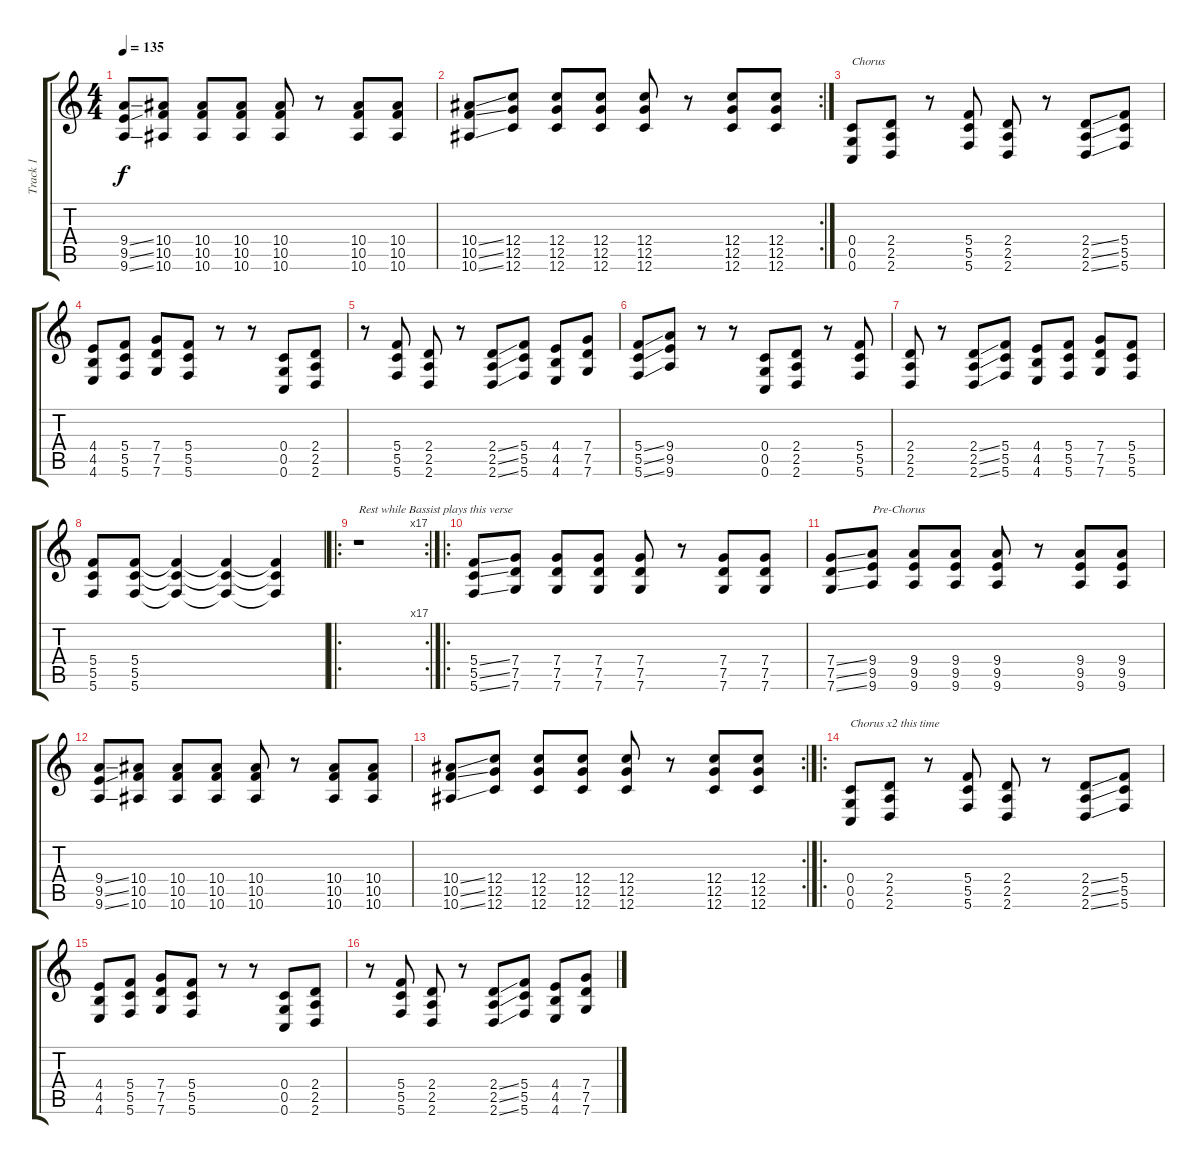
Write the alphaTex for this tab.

\track ("Track 1" "Track 1") {instrument distortionguitar}
\staff {score tabs}
\tuning (E4 C4 G3 C3 G2 C2) {hide}
\ts (4 4)
\tempo 135
\clef g2
\ks c
(9.4{ss} 9.5{ss} 9.6{ss}).8{dy f} (10.4 10.5 10.6).8 (10.4 10.5 10.6).8 (10.4 10.5 10.6).8 (10.4 10.5 10.6).8 r.8 (10.4 10.5 10.6).8 (10.4 10.5 10.6).8 |
\rc 2
(10.4{ss} 10.5{ss} 10.6{ss}).8 (12.4 12.5 12.6).8 (12.4 12.5 12.6).8 (12.4 12.5 12.6).8 (12.4 12.5 12.6).8 r.8 (12.4 12.5 12.6).8 (12.4 12.5 12.6).8 |
(0.4 0.5 0.6).8{txt "Chorus"} (2.4 2.5 2.6).8 r.8 (5.4 5.5 5.6).8 (2.4 2.5 2.6).8 r.8 (2.4{ss} 2.5{ss} 2.6{ss}).8 (5.4 5.5 5.6).8 |
(4.4 4.5 4.6).8 (5.4 5.5 5.6).8 (7.4 7.5 7.6).8 (5.4 5.5 5.6).8 r.8 r.8 (0.4 0.5 0.6).8 (2.4 2.5 2.6).8 |
r.8 (5.4 5.5 5.6).8 (2.4 2.5 2.6).8 r.8 (2.4{ss} 2.5{ss} 2.6{ss}).8 (5.4 5.5 5.6).8 (4.4 4.5 4.6).8 (7.4 7.5 7.6).8 |
(5.4{ss} 5.5{ss} 5.6{ss}).8 (9.4 9.5 9.6).8 r.8 r.8 (0.4 0.5 0.6).8 (2.4 2.5 2.6).8 r.8 (5.4 5.5 5.6).8 |
(2.4 2.5 2.6).8 r.8 (2.4{ss} 2.5{ss} 2.6{ss}).8 (5.4 5.5 5.6).8 (4.4 4.5 4.6).8 (5.4 5.5 5.6).8 (7.4 7.5 7.6).8 (5.4 5.5 5.6).8 |
(5.4 5.5 5.6).8 (5.4 5.5 5.6).8 (5.4{t} 5.5{t} 5.6{t}).4 (5.4{t} 5.5{t} 5.6{t}).4 (5.4{t} 5.5{t} 5.6{t}).4 |
\ro
\rc 17
r.1{txt "Rest while Bassist plays this verse"} |
\ro
(5.4{ss} 5.5{ss} 5.6{ss}).8 (7.4 7.5 7.6).8 (7.4 7.5 7.6).8 (7.4 7.5 7.6).8 (7.4 7.5 7.6).8 r.8 (7.4 7.5 7.6).8 (7.4 7.5 7.6).8 |
(7.4{ss} 7.5{ss} 7.6{ss}).8 (9.4 9.5 9.6).8{txt "Pre-Chorus"} (9.4 9.5 9.6).8 (9.4 9.5 9.6).8 (9.4 9.5 9.6).8 r.8 (9.4 9.5 9.6).8 (9.4 9.5 9.6).8 |
(9.4{ss} 9.5{ss} 9.6{ss}).8 (10.4 10.5 10.6).8 (10.4 10.5 10.6).8 (10.4 10.5 10.6).8 (10.4 10.5 10.6).8 r.8 (10.4 10.5 10.6).8 (10.4 10.5 10.6).8 |
\rc 2
(10.4{ss} 10.5{ss} 10.6{ss}).8 (12.4 12.5 12.6).8 (12.4 12.5 12.6).8 (12.4 12.5 12.6).8 (12.4 12.5 12.6).8 r.8 (12.4 12.5 12.6).8 (12.4 12.5 12.6).8 |
\ro
(0.4 0.5 0.6).8{txt "Chorus x2 this time"} (2.4 2.5 2.6).8 r.8 (5.4 5.5 5.6).8 (2.4 2.5 2.6).8 r.8 (2.4{ss} 2.5{ss} 2.6{ss}).8 (5.4 5.5 5.6).8 |
(4.4 4.5 4.6).8 (5.4 5.5 5.6).8 (7.4 7.5 7.6).8 (5.4 5.5 5.6).8 r.8 r.8 (0.4 0.5 0.6).8 (2.4 2.5 2.6).8 |
r.8 (5.4 5.5 5.6).8 (2.4 2.5 2.6).8 r.8 (2.4{ss} 2.5{ss} 2.6{ss}).8 (5.4 5.5 5.6).8 (4.4 4.5 4.6).8 (7.4 7.5 7.6).8
